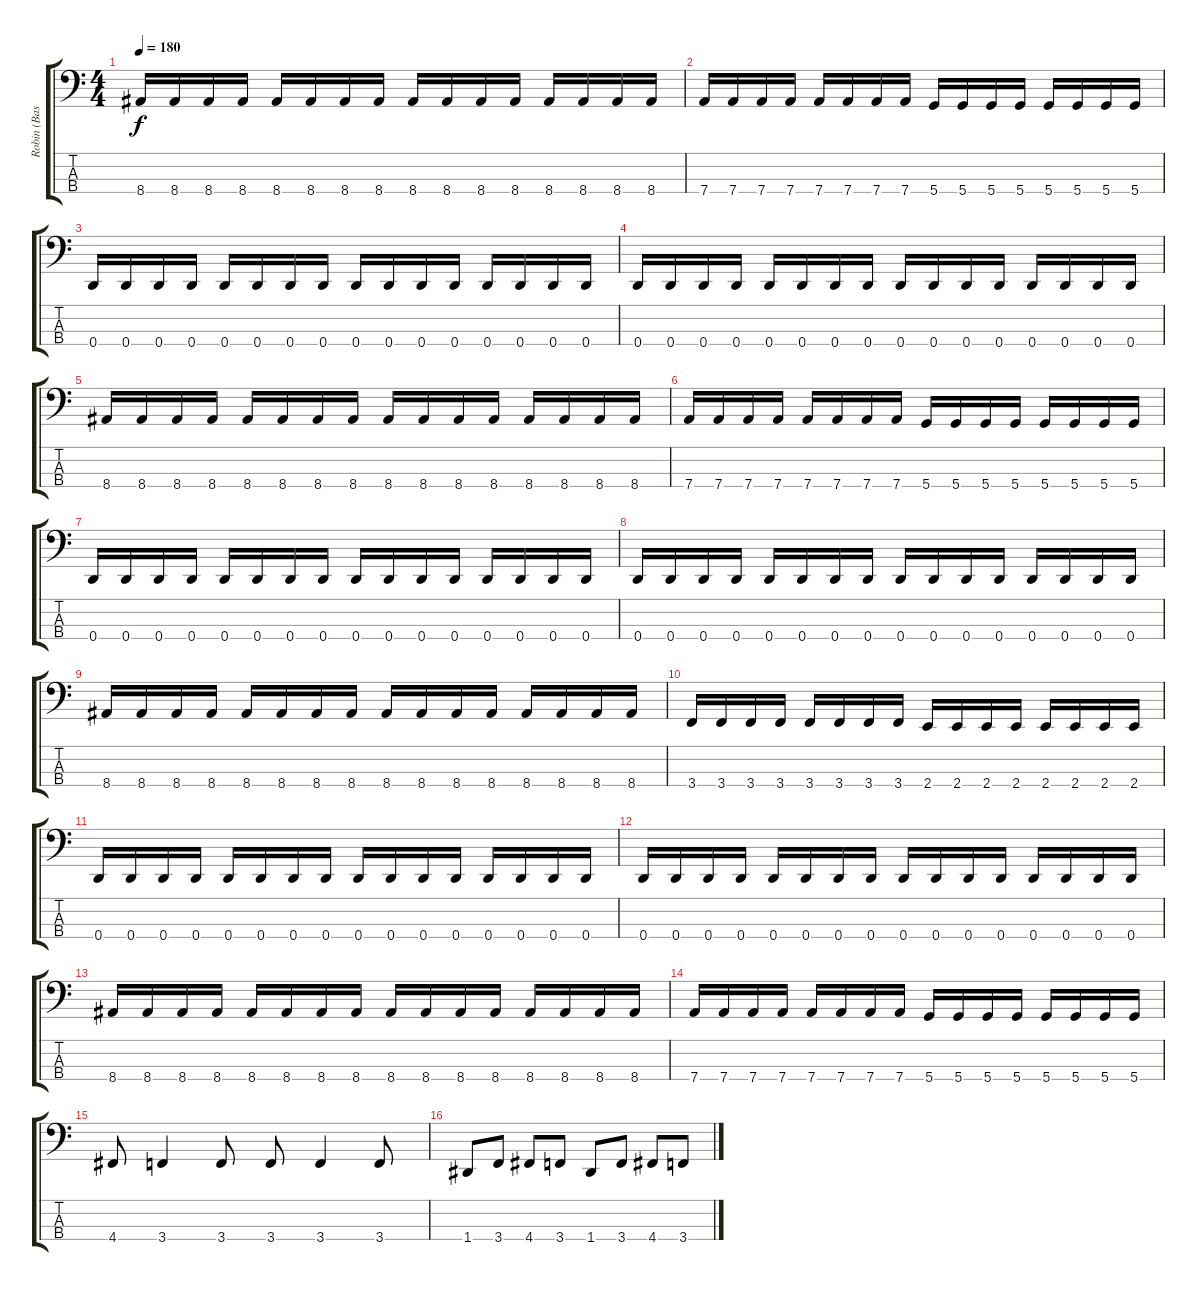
\track ("Robin (Bass)" "Robin (Bas") {instrument electricbassfinger}
\staff {score tabs}
\tuning (G2 D2 A1 D1) {hide}
\ts (4 4)
\tempo 180
\clef f4
\ks c
8.4.16{dy f} 8.4.16 8.4.16 8.4.16 8.4.16 8.4.16 8.4.16 8.4.16 8.4.16 8.4.16 8.4.16 8.4.16 8.4.16 8.4.16 8.4.16 8.4.16 |
7.4.16 7.4.16 7.4.16 7.4.16 7.4.16 7.4.16 7.4.16 7.4.16 5.4.16 5.4.16 5.4.16 5.4.16 5.4.16 5.4.16 5.4.16 5.4.16 |
0.4.16 0.4.16 0.4.16 0.4.16 0.4.16 0.4.16 0.4.16 0.4.16 0.4.16 0.4.16 0.4.16 0.4.16 0.4.16 0.4.16 0.4.16 0.4.16 |
0.4.16 0.4.16 0.4.16 0.4.16 0.4.16 0.4.16 0.4.16 0.4.16 0.4.16 0.4.16 0.4.16 0.4.16 0.4.16 0.4.16 0.4.16 0.4.16 |
8.4.16 8.4.16 8.4.16 8.4.16 8.4.16 8.4.16 8.4.16 8.4.16 8.4.16 8.4.16 8.4.16 8.4.16 8.4.16 8.4.16 8.4.16 8.4.16 |
7.4.16 7.4.16 7.4.16 7.4.16 7.4.16 7.4.16 7.4.16 7.4.16 5.4.16 5.4.16 5.4.16 5.4.16 5.4.16 5.4.16 5.4.16 5.4.16 |
0.4.16 0.4.16 0.4.16 0.4.16 0.4.16 0.4.16 0.4.16 0.4.16 0.4.16 0.4.16 0.4.16 0.4.16 0.4.16 0.4.16 0.4.16 0.4.16 |
0.4.16 0.4.16 0.4.16 0.4.16 0.4.16 0.4.16 0.4.16 0.4.16 0.4.16 0.4.16 0.4.16 0.4.16 0.4.16 0.4.16 0.4.16 0.4.16 |
8.4.16 8.4.16 8.4.16 8.4.16 8.4.16 8.4.16 8.4.16 8.4.16 8.4.16 8.4.16 8.4.16 8.4.16 8.4.16 8.4.16 8.4.16 8.4.16 |
3.4.16 3.4.16 3.4.16 3.4.16 3.4.16 3.4.16 3.4.16 3.4.16 2.4.16 2.4.16 2.4.16 2.4.16 2.4.16 2.4.16 2.4.16 2.4.16 |
0.4.16 0.4.16 0.4.16 0.4.16 0.4.16 0.4.16 0.4.16 0.4.16 0.4.16 0.4.16 0.4.16 0.4.16 0.4.16 0.4.16 0.4.16 0.4.16 |
0.4.16 0.4.16 0.4.16 0.4.16 0.4.16 0.4.16 0.4.16 0.4.16 0.4.16 0.4.16 0.4.16 0.4.16 0.4.16 0.4.16 0.4.16 0.4.16 |
8.4.16 8.4.16 8.4.16 8.4.16 8.4.16 8.4.16 8.4.16 8.4.16 8.4.16 8.4.16 8.4.16 8.4.16 8.4.16 8.4.16 8.4.16 8.4.16 |
7.4.16 7.4.16 7.4.16 7.4.16 7.4.16 7.4.16 7.4.16 7.4.16 5.4.16 5.4.16 5.4.16 5.4.16 5.4.16 5.4.16 5.4.16 5.4.16 |
4.4.8 3.4.4 3.4.8 3.4.8 3.4.4 3.4.8 |
1.4.8 3.4.8 4.4.8 3.4.8 1.4.8 3.4.8 4.4.8 3.4.8
